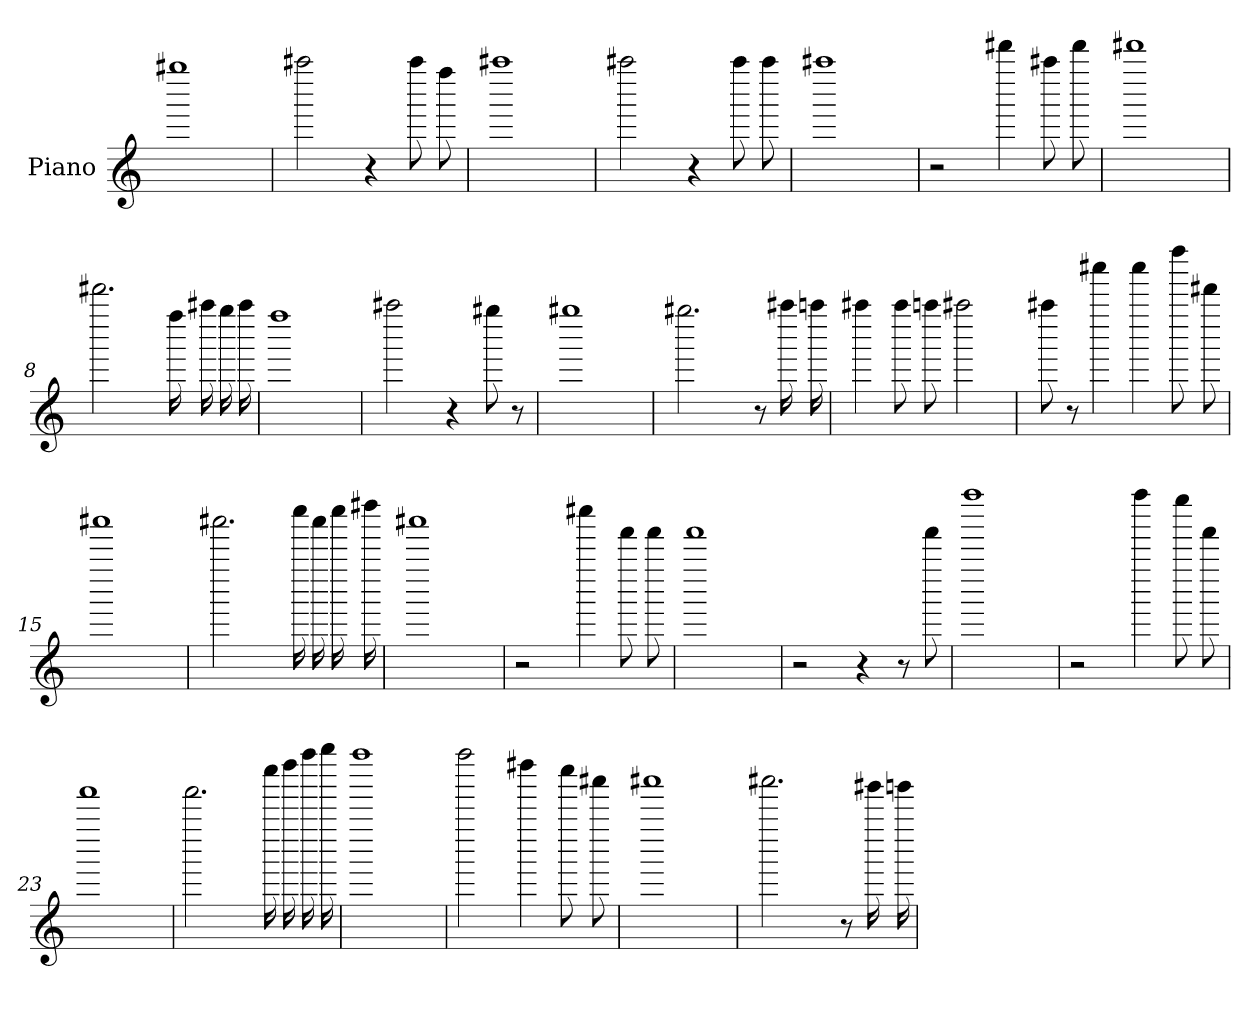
**kern
*part1
*staff1
*I"Piano
*I'Pno.
=1
1gggg#
=2
2aaaa#
4r
8aaaa#
8ffff
=3
1aaaa#
=4
2aaaa#
4r
8aaaa#
8aaaa#
=5
1aaaa#
=6
2r
4ddddd#
8aaaa#
8ddddd#
=7
1ddddd#
=8
2.ddddd#
16ffff
16aaaa#
16gggg
16aaaa#
=9
1ffff
=10
2aaaa#
4r
8gggg#
8r
=11
1gggg#
=12
2.gggg#
8r
16aaaa#
16aaaa
=13
4aaaa#
8aaaa#
8aaaa
2aaaa#
=14
8aaaa#
8r
4aaaaa#
4aaaaa#
8dddddd
8ddddd#
=15
1aaaaa#
=16
2.aaaaa#
16cccccc
16aaaaa#
16cccccc
16dddddd#
=17
1aaaaa#
=18
2r
4cccccc#
8fffff
8fffff
=19
1fffff
=20
2r
4r
8r
8fffff
=21
1ffffff
=22
2r
4ffffff
8eeeeee
8fffff
=23
1fffff
=24
2.fffff
16cccccc
16dddddd
16ffffff
16gggggg
=25
1ffffff
=26
2ffffff
4dddddd#
8cccccc
8aaaaa#
=27
1aaaaa#
=28
2.aaaaa#
8r
16ggggg#
16ggggg
=
*-
